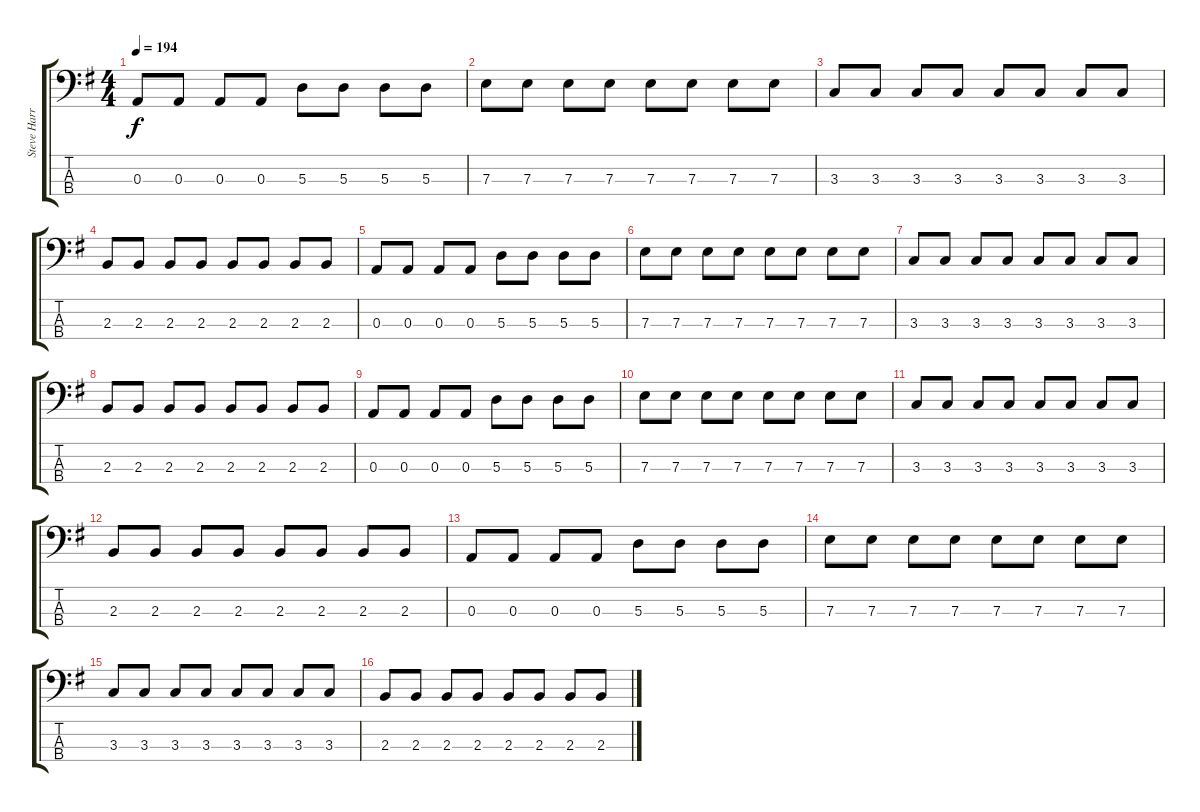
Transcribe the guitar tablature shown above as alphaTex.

\track ("Steve Harris" "Steve Harr") {instrument electricbassfinger}
\staff {score tabs}
\tuning (G2 D2 A1 E1) {hide}
\ts (4 4)
\tempo 194
\clef f4
\ks g
0.3.8{dy f} 0.3.8 0.3.8 0.3.8 5.3.8 5.3.8 5.3.8 5.3.8 |
7.3.8 7.3.8 7.3.8 7.3.8 7.3.8 7.3.8 7.3.8 7.3.8 |
3.3.8 3.3.8 3.3.8 3.3.8 3.3.8 3.3.8 3.3.8 3.3.8 |
2.3.8 2.3.8 2.3.8 2.3.8 2.3.8 2.3.8 2.3.8 2.3.8 |
0.3.8 0.3.8 0.3.8 0.3.8 5.3.8 5.3.8 5.3.8 5.3.8 |
7.3.8 7.3.8 7.3.8 7.3.8 7.3.8 7.3.8 7.3.8 7.3.8 |
3.3.8 3.3.8 3.3.8 3.3.8 3.3.8 3.3.8 3.3.8 3.3.8 |
2.3.8 2.3.8 2.3.8 2.3.8 2.3.8 2.3.8 2.3.8 2.3.8 |
0.3.8 0.3.8 0.3.8 0.3.8 5.3.8 5.3.8 5.3.8 5.3.8 |
7.3.8 7.3.8 7.3.8 7.3.8 7.3.8 7.3.8 7.3.8 7.3.8 |
3.3.8 3.3.8 3.3.8 3.3.8 3.3.8 3.3.8 3.3.8 3.3.8 |
2.3.8 2.3.8 2.3.8 2.3.8 2.3.8 2.3.8 2.3.8 2.3.8 |
0.3.8 0.3.8 0.3.8 0.3.8 5.3.8 5.3.8 5.3.8 5.3.8 |
7.3.8 7.3.8 7.3.8 7.3.8 7.3.8 7.3.8 7.3.8 7.3.8 |
3.3.8 3.3.8 3.3.8 3.3.8 3.3.8 3.3.8 3.3.8 3.3.8 |
2.3.8 2.3.8 2.3.8 2.3.8 2.3.8 2.3.8 2.3.8 2.3.8
